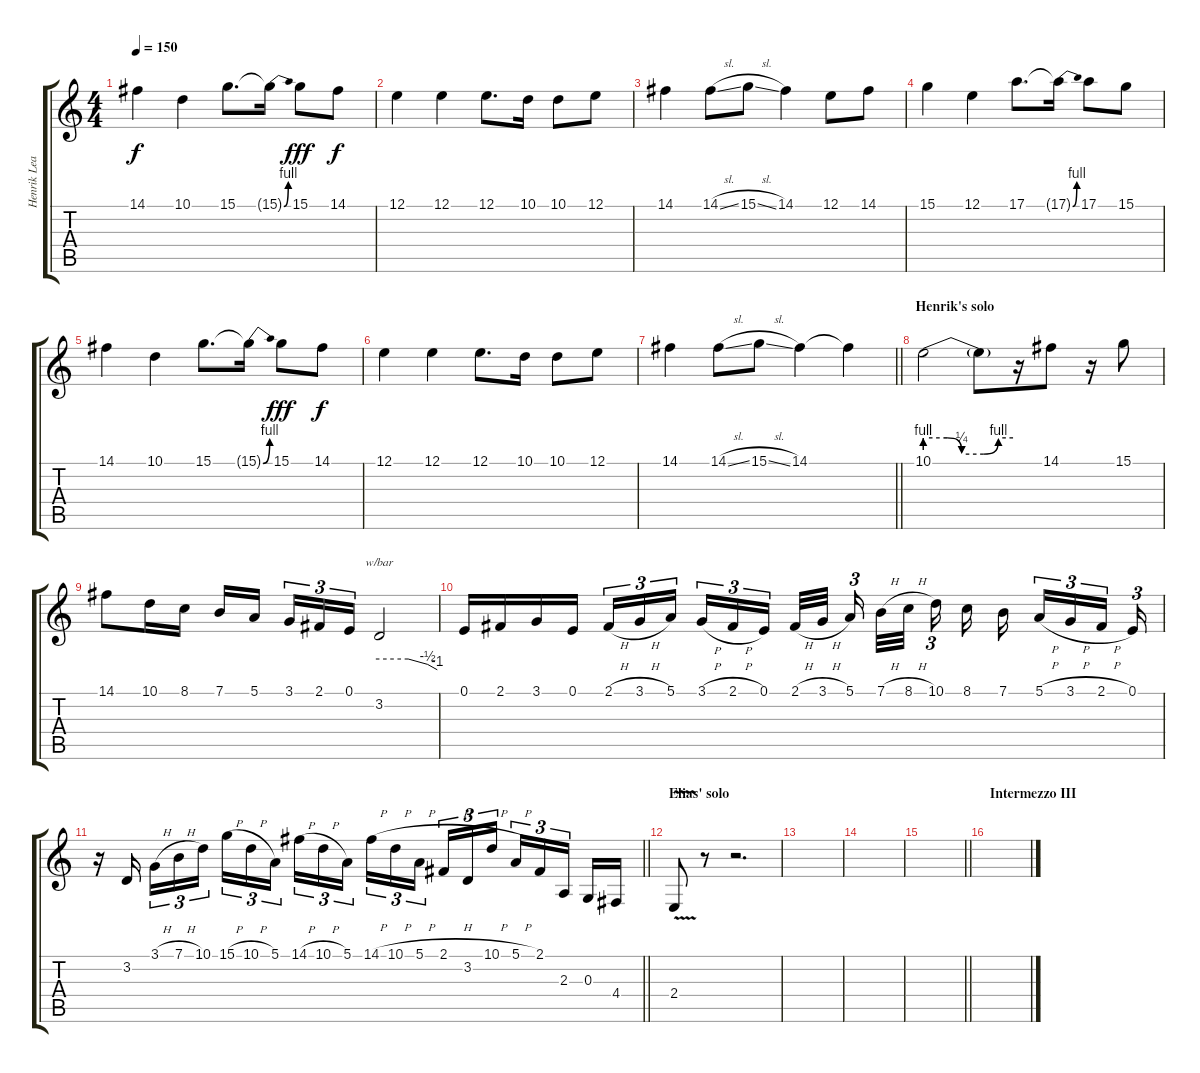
\track ("Henrik Lead" "Henrik Lea") {instrument lead1square}
\staff {score tabs}
\tuning (E4 B3 G3 D3 A2 E2) {hide}
\ts (4 4)
\tempo 150
\clef g2
\ks c
14.1.4{dy f} 10.1.4 15.1.8{d} 15.1{be (bend 0 0 60 4) t}.16 15.1.8{dy fff} 14.1.8{dy f} |
12.1.4 12.1.4 12.1.8{d} 10.1.16 10.1.8 12.1.8 |
14.1.4 14.1{sl}.8 15.1{sl}.8 14.1.4 12.1.8 14.1.8 |
15.1.4 12.1.4 17.1.8{d} 17.1{be (bend 0 0 60 4) t}.16 17.1.8 15.1.8 |
14.1.4 10.1.4 15.1.8{d} 15.1{be (bend 0 0 60 4) t}.16 15.1.8{dy fff} 14.1.8{dy f} |
12.1.4 12.1.4 12.1.8{d} 10.1.16 10.1.8 12.1.8 |
\barLineRight lightlight
14.1.4 14.1{sl}.8 15.1{sl}.8 14.1.4 14.1{t}.4 |
\section ("" "Henrik's solo")
10.1{be (custom 0 4 10 4 15 4 25 1 40 1 50 4 60 4)}.2{volume 16 instrument lead1square} 10.1{t}.8 r.16 14.1.8 r.16 15.1.8 |
14.1.8 10.1.16 8.1.16 7.1.16 5.1.16{beam splitsecondary} 3.1.16{tu (3 2)} 2.1.16{tu (3 2)} 0.1.16{tu (3 2)} 3.2.2{tbe (custom default 0 0 30 0 50 -2 60 -4)} |
0.1.16 2.1.16 3.1.16 0.1.16 2.1{h}.16{tu (3 2)} 3.1{h}.16{tu (3 2)} 5.1.16{tu (3 2) beam splitsecondary} 3.1{h}.16{tu (3 2)} 2.1{h}.16{tu (3 2)} 0.1.16{tu (3 2)} 2.1{h}.32 3.1{h}.32{beam splitsecondary} 5.1.16{tu (3 2) beam splitsecondary} 7.1{h}.32 8.1{h}.32{beam splitsecondary} 10.1.16{tu (3 2)} 8.1.16 7.1.16{beam splitsecondary} 5.1{h}.16{tu (3 2)} 3.1{h}.16{tu (3 2)} 2.1{h}.16{tu (3 2) beam splitsecondary} 0.1.16{tu (3 2)} |
\barLineRight lightlight
r.16 3.2.16{beam splitsecondary} 3.1{h}.16{tu (3 2)} 7.1{h}.16{tu (3 2)} 10.1.16{tu (3 2)} 15.1{h}.16{tu (3 2)} 10.1{h}.16{tu (3 2)} 5.1.16{tu (3 2) beam splitsecondary} 14.1{h}.16{tu (3 2)} 10.1{h}.16{tu (3 2)} 5.1.16{tu (3 2)} 14.1{h}.16{tu (3 2)} 10.1{h}.16{tu (3 2)} 5.1{h}.16{tu (3 2) beam splitsecondary} 2.1{h}.16{tu (3 2)} 3.2.16{tu (3 2)} 10.1{h}.16{tu (3 2)} 5.1{h}.16{tu (3 2)} 2.1.16{tu (3 2)} 2.3.16{tu (3 2) beam splitsecondary} 0.3.16 4.4.16 |
\section ("" "Elias' solo")
2.4{v}.8 r.8 r.2{d} |
|
|
\barLineRight lightlight
|
\section ("" "Intermezzo III")
